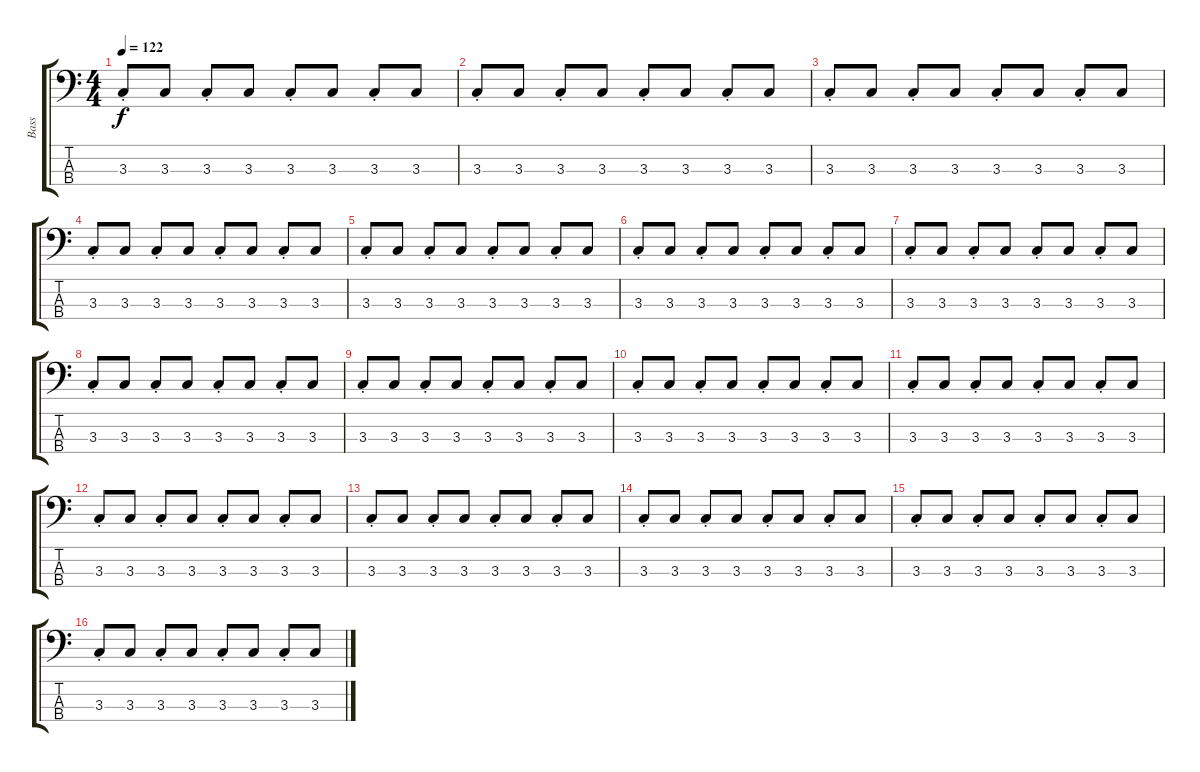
\track ("Bass" "Bass") {instrument electricbassfinger}
\staff {score tabs}
\tuning (G2 D2 A1 E1) {hide}
\ts (4 4)
\tempo 122
\clef f4
\ks c
3.3{st}.8{dy f} 3.3.8 3.3{st}.8 3.3.8 3.3{st}.8 3.3.8 3.3{st}.8 3.3.8 |
3.3{st}.8 3.3.8 3.3{st}.8 3.3.8 3.3{st}.8 3.3.8 3.3{st}.8 3.3.8 |
3.3{st}.8 3.3.8 3.3{st}.8 3.3.8 3.3{st}.8 3.3.8 3.3{st}.8 3.3.8 |
3.3{st}.8 3.3.8 3.3{st}.8 3.3.8 3.3{st}.8 3.3.8 3.3{st}.8 3.3.8 |
3.3{st}.8 3.3.8 3.3{st}.8 3.3.8 3.3{st}.8 3.3.8 3.3{st}.8 3.3.8 |
3.3{st}.8 3.3.8 3.3{st}.8 3.3.8 3.3{st}.8 3.3.8 3.3{st}.8 3.3.8 |
3.3{st}.8 3.3.8 3.3{st}.8 3.3.8 3.3{st}.8 3.3.8 3.3{st}.8 3.3.8 |
3.3{st}.8 3.3.8 3.3{st}.8 3.3.8 3.3{st}.8 3.3.8 3.3{st}.8 3.3.8 |
3.3{st}.8 3.3.8 3.3{st}.8 3.3.8 3.3{st}.8 3.3.8 3.3{st}.8 3.3.8 |
3.3{st}.8 3.3.8 3.3{st}.8 3.3.8 3.3{st}.8 3.3.8 3.3{st}.8 3.3.8 |
3.3{st}.8 3.3.8 3.3{st}.8 3.3.8 3.3{st}.8 3.3.8 3.3{st}.8 3.3.8 |
3.3{st}.8 3.3.8 3.3{st}.8 3.3.8 3.3{st}.8 3.3.8 3.3{st}.8 3.3.8 |
3.3{st}.8 3.3.8 3.3{st}.8 3.3.8 3.3{st}.8 3.3.8 3.3{st}.8 3.3.8 |
3.3{st}.8 3.3.8 3.3{st}.8 3.3.8 3.3{st}.8 3.3.8 3.3{st}.8 3.3.8 |
3.3{st}.8 3.3.8 3.3{st}.8 3.3.8 3.3{st}.8 3.3.8 3.3{st}.8 3.3.8 |
3.3{st}.8 3.3.8 3.3{st}.8 3.3.8 3.3{st}.8 3.3.8 3.3{st}.8 3.3.8
